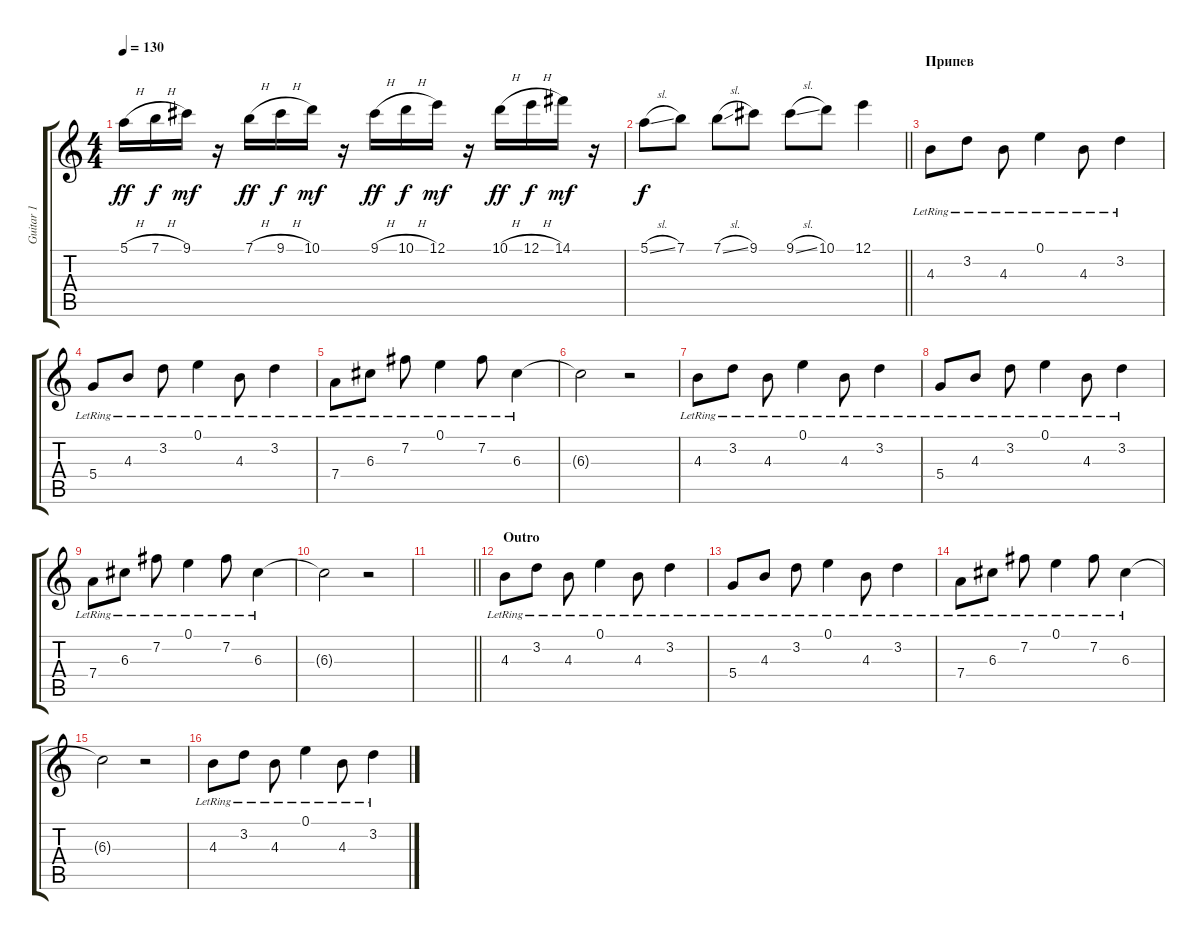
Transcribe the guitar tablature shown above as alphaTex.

\track ("Guitar 1" "Guitar 1") {instrument acousticguitarsteel}
\staff {score tabs}
\tuning (E4 B3 G3 D3 A2 E2) {hide}
\ts (4 4)
\tempo 130
\clef g2
\ks c
5.1{h}.16{dy ff} 7.1{h}.16{dy f} 9.1.16{dy mf} r.16 7.1{h}.16{dy ff} 9.1{h}.16{dy f} 10.1.16{dy mf} r.16 9.1{h}.16{dy ff} 10.1{h}.16{dy f} 12.1.16{dy mf} r.16 10.1{h}.16{dy ff} 12.1{h}.16{dy f} 14.1.16{dy mf} r.16 |
\barLineRight lightlight
5.1{sl}.8{dy f} 7.1.8 7.1{sl}.8 9.1.8 9.1{sl}.8 10.1.8 12.1.4 |
\section ("" "Припев")
4.3{lr}.8{balance 12} 3.2{lr}.8 4.3{lr}.8 0.1{lr}.4 4.3{lr}.8 3.2{lr}.4 |
5.4{lr}.8 4.3{lr}.8 3.2{lr}.8 0.1{lr}.4 4.3{lr}.8 3.2{lr}.4 |
7.4{lr}.8 6.3{lr}.8 7.2{lr}.8 0.1{lr}.4 7.2{lr}.8 6.3{lr}.4 |
6.3{t}.2 r.2 |
4.3{lr}.8 3.2{lr}.8 4.3{lr}.8 0.1{lr}.4 4.3{lr}.8 3.2{lr}.4 |
5.4{lr}.8 4.3{lr}.8 3.2{lr}.8 0.1{lr}.4 4.3{lr}.8 3.2{lr}.4 |
7.4{lr}.8 6.3{lr}.8 7.2{lr}.8 0.1{lr}.4 7.2{lr}.8 6.3{lr}.4 |
6.3{t}.2 r.2 |
\barLineRight lightlight
|
\section ("" " Outro")
4.3{lr}.8 3.2{lr}.8 4.3{lr}.8 0.1{lr}.4 4.3{lr}.8 3.2{lr}.4 |
5.4{lr}.8 4.3{lr}.8 3.2{lr}.8 0.1{lr}.4 4.3{lr}.8 3.2{lr}.4 |
7.4{lr}.8 6.3{lr}.8 7.2{lr}.8 0.1{lr}.4 7.2{lr}.8 6.3{lr}.4 |
6.3{t}.2 r.2 |
4.3{lr}.8 3.2{lr}.8 4.3{lr}.8 0.1{lr}.4 4.3{lr}.8 3.2{lr}.4
